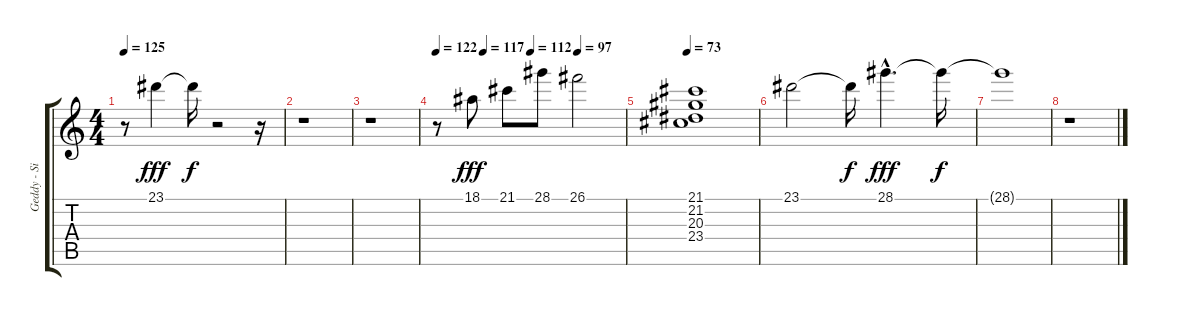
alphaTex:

\track ("Geddy - Sintetizador" "Geddy - Si") {instrument synthstrings1}
\staff {score tabs}
\tuning (E4 B3 G3 D3 A2 E2) {hide}
\ts (4 4)
\tempo 125
\clef g2
\ks c
r.8{dy fff} 23.1.4 23.1{t}.16{dy f} r.2 r.16 |
r.1 |
r.1 |
\tempo 122
\tempo (117 0.25)
\tempo (112 0.5)
\tempo (97 0.75)
r.8 18.1.8{dy fff} 21.1.8 28.1.8 26.1.2 |
\tempo 73
(21.1 21.2 20.3 23.4).1{volume 16} |
23.1.2{volume 11} 23.1{t}.16{dy f} 28.1{hac}.4{d dy fff volume 8} 28.1{t}.16{dy f} |
28.1{t}.1 |
r.1
